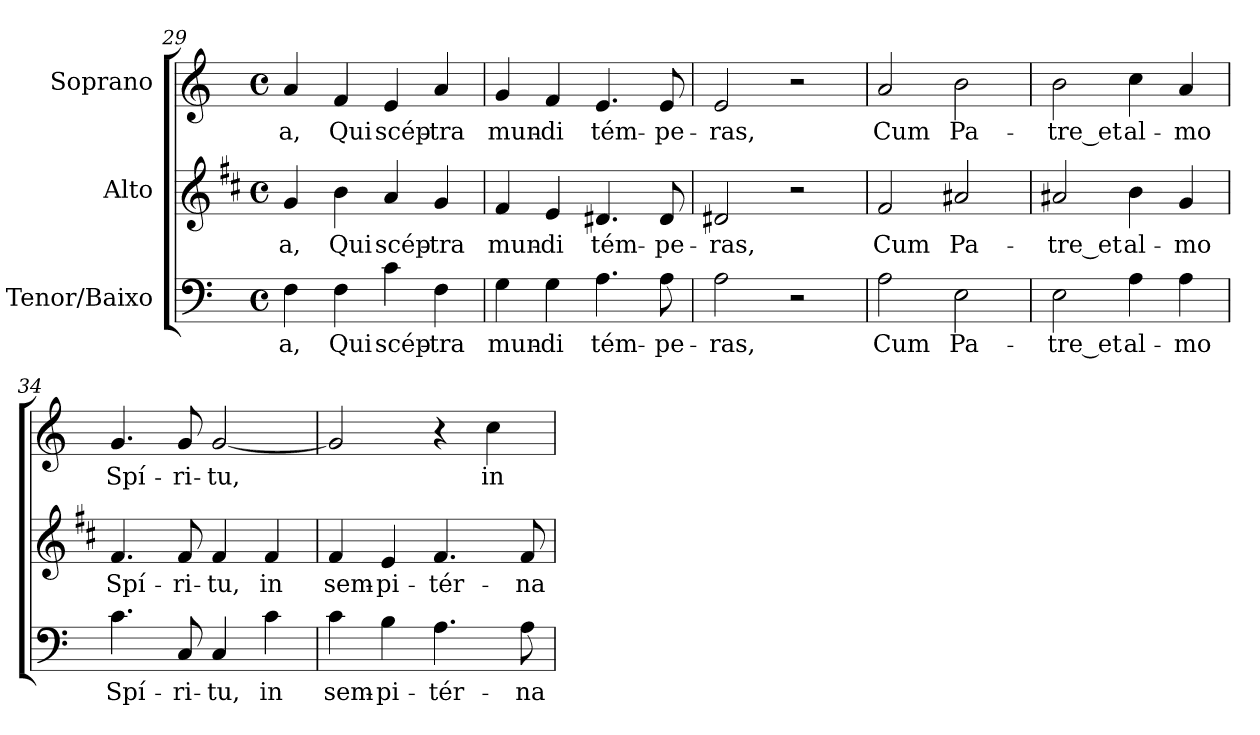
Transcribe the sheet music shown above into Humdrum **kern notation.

**kern	**text	**kern	**text	**kern	**text
*part3	*part3	*part2	*part2	*part1	*part1
*staff3	*staff3	*staff2	*staff2	*staff1	*staff1
*I"Tenor/Baixo	*	*I"Alto	*	*I"Soprano	*
*clefF4	*	*clefG2	*	*clefG2	*
*	*	*ITrd1c2	*	*	*
*k[]	*	*k[]	*	*k[]	*
*C:	*	*C:	*	*C:	*
*M4/4	*	*M4/4	*	*M4/4	*
*met(c)	*	*met(c)	*	*met(c)	*
=29	=29	=29	=29	=29	=29
!	!LO:LY:b:color=#000000	!	!	!	!
!	!	!	!LO:LY:b:color=#000000	!	!
!	!	!	!	!	!LO:LY:b:color=#000000
4Fi\	-a,	4fi/	-a,	4ai/	-a,
!	!LO:LY:b:color=#000000	!	!	!	!
!	!	!	!LO:LY:b:color=#000000	!	!
!	!	!	!	!	!LO:LY:b:color=#000000
4Fi\	Qui	4ai\	Qui	4fi/	Qui
!	!LO:LY:b:color=#000000	!	!	!	!
!	!	!	!LO:LY:b:color=#000000	!	!
!	!	!	!	!	!LO:LY:b:color=#000000
4ci\	scép-	4gi/	scép-	4ei/	scép-
!	!LO:LY:b:color=#000000	!	!	!	!
!	!	!	!LO:LY:b:color=#000000	!	!
!	!	!	!	!	!LO:LY:b:color=#000000
4Fi\	-tra	4fi/	-tra	4ai/	-tra
=30	=30	=30	=30	=30	=30
!	!LO:LY:b:color=#000000	!	!	!	!
!	!	!	!LO:LY:b:color=#000000	!	!
!	!	!	!	!	!LO:LY:b:color=#000000
4Gi\	mun-	4ei/	mun-	4gi/	mun-
!	!LO:LY:b:color=#000000	!	!	!	!
!	!	!	!LO:LY:b:color=#000000	!	!
!	!	!	!	!	!LO:LY:b:color=#000000
4Gi\	-di	4di/	-di	4fi/	-di
!	!LO:LY:b:color=#000000	!	!	!	!
!	!	!	!LO:LY:b:color=#000000	!	!
!	!	!	!	!	!LO:LY:b:color=#000000
4.Ai\	tém-	4.c#Xi/	tém-	4.ei/	tém-
!	!LO:LY:b:color=#000000	!	!	!	!
!	!	!	!LO:LY:b:color=#000000	!	!
!	!	!	!	!	!LO:LY:b:color=#000000
8Ai\	-pe-	8c#i/	-pe-	8ei/	-pe-
=31	=31	=31	=31	=31	=31
!	!LO:LY:b:color=#000000	!	!	!	!
!	!	!	!LO:LY:b:color=#000000	!	!
!	!	!	!	!	!LO:LY:b:color=#000000
2Ai\	-ras,	2c#Xi/	-ras,	2ei/	-ras,
2r	.	2r	.	2r	.
=32	=32	=32	=32	=32	=32
!	!LO:LY:b:color=#000000	!	!	!	!
!	!	!	!LO:LY:b:color=#000000	!	!
!	!	!	!	!	!LO:LY:b:color=#000000
2Ai\	Cum	2ei/	Cum	2ai/	Cum
!	!LO:LY:b:color=#000000	!	!	!	!
!	!	!	!LO:LY:b:color=#000000	!	!
!	!	!	!	!	!LO:LY:b:color=#000000
2Ei\	Pa-	2g#Xi/	Pa-	2bi\	Pa-
=33	=33	=33	=33	=33	=33
!	!LO:LY:b:color=#000000	!	!	!	!
!	!	!	!LO:LY:b:color=#000000	!	!
!	!	!	!	!	!LO:LY:b:color=#000000
2Ei\	-tre_et	2g#Xi/	-tre_et	2bi\	-tre_et
!	!LO:LY:b:color=#000000	!	!	!	!
!	!	!	!LO:LY:b:color=#000000	!	!
!	!	!	!	!	!LO:LY:b:color=#000000
4Ai\	al-	4ai\	al-	4cci\	al-
!	!LO:LY:b:color=#000000	!	!	!	!
!	!	!	!LO:LY:b:color=#000000	!	!
!	!	!	!	!	!LO:LY:b:color=#000000
4Ai\	-mo	4fi/	-mo	4ai/	-mo
!!LO:LB:g=z
=34	=34	=34	=34	=34	=34
!	!LO:LY:b:color=#000000	!	!	!	!
!	!	!	!LO:LY:b:color=#000000	!	!
!	!	!	!	!	!LO:LY:b:color=#000000
4.ci\	Spí-	4.ei/	Spí-	4.gi/	Spí-
!	!LO:LY:b:color=#000000	!	!	!	!
!	!	!	!LO:LY:b:color=#000000	!	!
!	!	!	!	!	!LO:LY:b:color=#000000
8Ci/	-ri-	8ei/	-ri-	8gi/	-ri-
!	!LO:LY:b:color=#000000	!	!	!	!
!	!	!	!LO:LY:b:color=#000000	!	!
!	!	!	!	!	!LO:LY:b:color=#000000
4Ci/	-tu,	4ei/	-tu,	[2gi/	-tu,
!	!LO:LY:b:color=#000000	!	!	!	!
!	!	!	!LO:LY:b:color=#000000	!	!
4ci\	in	4ei/	in	.	.
=35	=35	=35	=35	=35	=35
!	!LO:LY:b:color=#000000	!	!	!	!
!	!	!	!LO:LY:b:color=#000000	!	!
4ci\	sem-	4ei/	sem-	2gi/]	.
!	!LO:LY:b:color=#000000	!	!	!	!
!	!	!	!LO:LY:b:color=#000000	!	!
4Bi\	-pi-	4di/	-pi-	.	.
!	!LO:LY:b:color=#000000	!	!	!	!
!	!	!	!LO:LY:b:color=#000000	!	!
4.Ai\	-tér-	4.ei/	-tér-	4r	.
!	!	!	!	!	!LO:LY:b:color=#000000
.	.	.	.	4cci\	in
!	!LO:LY:b:color=#000000	!	!	!	!
!	!	!	!LO:LY:b:color=#000000	!	!
8Ai\	-na	8ei/	-na	.	.
=	=	=	=	=	=
*-	*-	*-	*-	*-	*-
